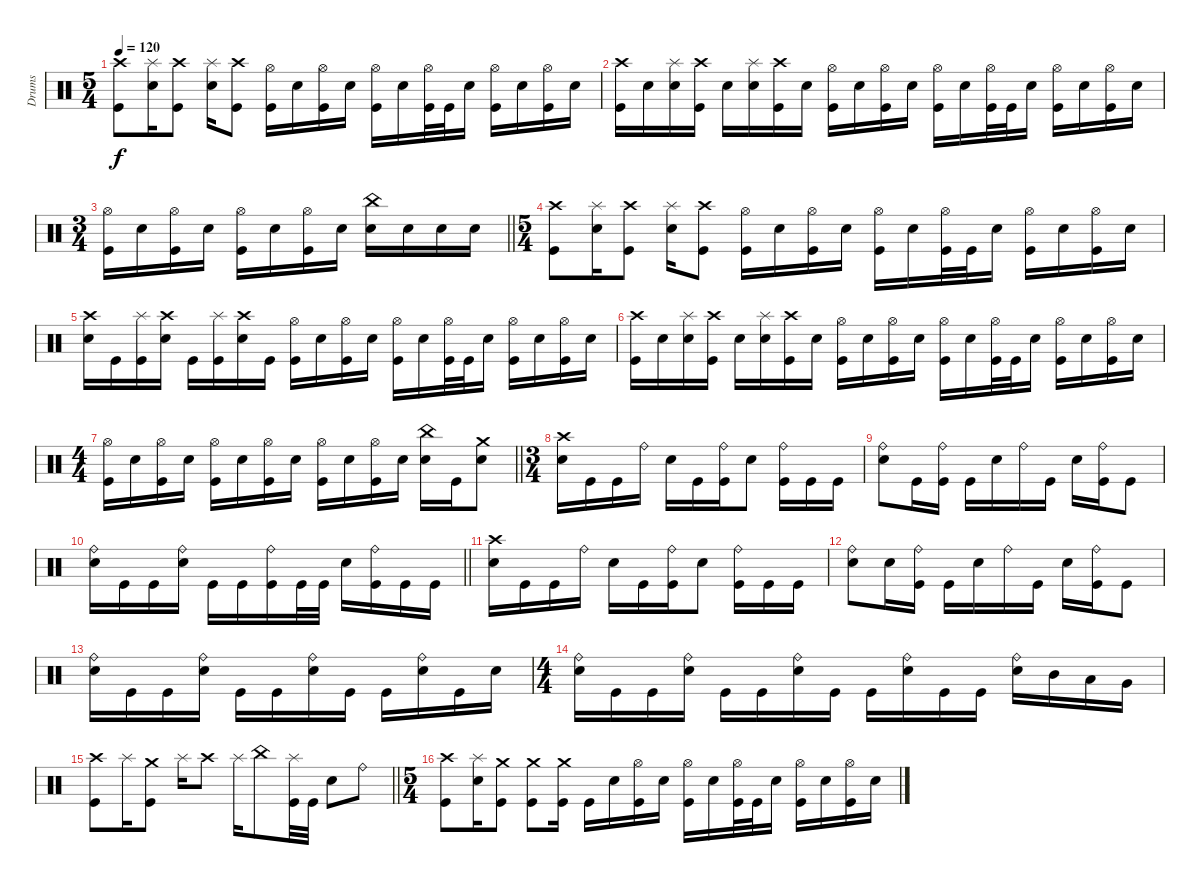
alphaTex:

\track ("Drums" "Drums") {instrument percussion}
\staff
\articulation defaults
\ts (5 4)
\tempo 120
\clef neutral
\ks c
("Crash high (hit)" "Kick (hit)").8{dy f} ("Splash (hit)" "Electric Snare (hit)").16 ("Crash high (hit)" "Kick (hit)").8 ("Splash (hit)" "Electric Snare (hit)").16 ("Crash high (hit)" "Kick (hit)").8 ("Hi-Hat (open)" "Kick (hit)").16 "Electric Snare (hit)".16 ("Hi-Hat (open)" "Kick (hit)").16 "Electric Snare (hit)".16 ("Hi-Hat (open)" "Kick (hit)").16 "Electric Snare (hit)".16 ("Hi-Hat (open)" "Kick (hit)").32 "Kick (hit)".32 "Electric Snare (hit)".16 ("Hi-Hat (open)" "Kick (hit)").16 "Electric Snare (hit)".16 ("Hi-Hat (open)" "Kick (hit)").16 "Electric Snare (hit)".16 |
("Crash high (hit)" "Kick (hit)").16 "Electric Snare (hit)".16 ("Splash (hit)" "Electric Snare (hit)").16 ("Crash high (hit)" "Kick (hit)").16 "Electric Snare (hit)".16 ("Splash (hit)" "Electric Snare (hit)").16 ("Crash high (hit)" "Kick (hit)").16 "Electric Snare (hit)".16 ("Hi-Hat (open)" "Kick (hit)").16 "Electric Snare (hit)".16 ("Hi-Hat (open)" "Kick (hit)").16 "Electric Snare (hit)".16 ("Hi-Hat (open)" "Kick (hit)").16 "Electric Snare (hit)".16 ("Hi-Hat (open)" "Kick (hit)").32 "Kick (hit)".32 "Electric Snare (hit)".16 ("Hi-Hat (open)" "Kick (hit)").16 "Electric Snare (hit)".16 ("Hi-Hat (open)" "Kick (hit)").16 "Electric Snare (hit)".16 |
\ts (3 4)
\barLineRight lightlight
("Hi-Hat (open)" "Kick (hit)").16 "Electric Snare (hit)".16 ("Hi-Hat (open)" "Kick (hit)").16 "Electric Snare (hit)".16 ("Hi-Hat (open)" "Kick (hit)").16 "Electric Snare (hit)".16 ("Hi-Hat (open)" "Kick (hit)").16 "Electric Snare (hit)".16 ("China (hit)" "Electric Snare (hit)").16 "Electric Snare (hit)".16 "Electric Snare (hit)".16 "Electric Snare (hit)".16 |
\ts (5 4)
("Crash high (hit)" "Kick (hit)").8 ("Splash (hit)" "Electric Snare (hit)").16 ("Crash high (hit)" "Kick (hit)").8 ("Splash (hit)" "Electric Snare (hit)").16 ("Crash high (hit)" "Kick (hit)").8 ("Hi-Hat (open)" "Kick (hit)").16 "Electric Snare (hit)".16 ("Hi-Hat (open)" "Kick (hit)").16 "Electric Snare (hit)".16 ("Hi-Hat (open)" "Kick (hit)").16 "Electric Snare (hit)".16 ("Hi-Hat (open)" "Kick (hit)").32 "Kick (hit)".32 "Electric Snare (hit)".16 ("Hi-Hat (open)" "Kick (hit)").16 "Electric Snare (hit)".16 ("Hi-Hat (open)" "Kick (hit)").16 "Electric Snare (hit)".16 |
("Crash high (hit)" "Electric Snare (hit)").16 "Kick (hit)".16 ("Splash (hit)" "Kick (hit)").16 ("Crash high (hit)" "Electric Snare (hit)").16 "Kick (hit)".16 ("Splash (hit)" "Kick (hit)").16 ("Crash high (hit)" "Electric Snare (hit)").16 "Kick (hit)".16 ("Hi-Hat (open)" "Kick (hit)").16 "Electric Snare (hit)".16 ("Hi-Hat (open)" "Kick (hit)").16 "Electric Snare (hit)".16 ("Hi-Hat (open)" "Kick (hit)").16 "Electric Snare (hit)".16 ("Hi-Hat (open)" "Kick (hit)").32 "Kick (hit)".32 "Electric Snare (hit)".16 ("Hi-Hat (open)" "Kick (hit)").16 "Electric Snare (hit)".16 ("Hi-Hat (open)" "Kick (hit)").16 "Electric Snare (hit)".16 |
("Crash high (hit)" "Kick (hit)").16 "Electric Snare (hit)".16 ("Splash (hit)" "Electric Snare (hit)").16 ("Crash high (hit)" "Kick (hit)").16 "Electric Snare (hit)".16 ("Splash (hit)" "Electric Snare (hit)").16 ("Crash high (hit)" "Kick (hit)").16 "Electric Snare (hit)".16 ("Hi-Hat (open)" "Kick (hit)").16 "Electric Snare (hit)".16 ("Hi-Hat (open)" "Kick (hit)").16 "Electric Snare (hit)".16 ("Hi-Hat (open)" "Kick (hit)").16 "Electric Snare (hit)".16 ("Hi-Hat (open)" "Kick (hit)").32 "Kick (hit)".32 "Electric Snare (hit)".16 ("Hi-Hat (open)" "Kick (hit)").16 "Electric Snare (hit)".16 ("Hi-Hat (open)" "Kick (hit)").16 "Electric Snare (hit)".16 |
\ts (4 4)
\barLineRight lightlight
("Hi-Hat (open)" "Kick (hit)").16 "Electric Snare (hit)".16 ("Hi-Hat (open)" "Kick (hit)").16 "Electric Snare (hit)".16 ("Hi-Hat (open)" "Kick (hit)").16 "Electric Snare (hit)".16 ("Hi-Hat (open)" "Kick (hit)").16 "Electric Snare (hit)".16 ("Hi-Hat (open)" "Kick (hit)").16 "Electric Snare (hit)".16 ("Hi-Hat (open)" "Kick (hit)").16 "Electric Snare (hit)".16 ("China (hit)" "Electric Snare (hit)").16 "Kick (hit)".16 ("Crash medium (hit)" "Electric Snare (hit)").8 |
\ts (3 4)
\section ("" "")
("Crash high (hit)" "Electric Snare (hit)").16 "Kick (hit)".16 "Kick (hit)".16 "Ride (bell)".16 "Electric Snare (hit)".16 "Kick (hit)".16 ("Ride (bell)" "Kick (hit)").16 "Electric Snare (hit)".8 ("Ride (bell)" "Kick (hit)").16 "Kick (hit)".16 "Kick (hit)".16 |
("Ride (bell)" "Electric Snare (hit)").8 "Kick (hit)".16 ("Ride (bell)" "Kick (hit)").16 "Kick (hit)".16 "Electric Snare (hit)".16 "Ride (bell)".16 "Kick (hit)".16 "Electric Snare (hit)".16 ("Ride (bell)" "Kick (hit)").16 "Kick (hit)".8 |
\barLineRight lightlight
("Ride (bell)" "Electric Snare (hit)").16 "Kick (hit)".16 "Kick (hit)".16 ("Ride (bell)" "Electric Snare (hit)").16 "Kick (hit)".16 "Kick (hit)".16 ("Ride (bell)" "Kick (hit)").16 "Kick (hit)".32 "Kick (hit)".32 "Electric Snare (hit)".16 ("Ride (bell)" "Kick (hit)").16 "Kick (hit)".16 "Kick (hit)".16 |
("Crash high (hit)" "Electric Snare (hit)").16 "Kick (hit)".16 "Kick (hit)".16 "Ride (bell)".16 "Electric Snare (hit)".16 "Kick (hit)".16 ("Ride (bell)" "Kick (hit)").16 "Electric Snare (hit)".8 ("Ride (bell)" "Kick (hit)").16 "Kick (hit)".16 "Kick (hit)".16 |
("Ride (bell)" "Electric Snare (hit)").8 "Electric Snare (hit)".16 ("Ride (bell)" "Kick (hit)").16 "Kick (hit)".16 "Electric Snare (hit)".16 "Ride (bell)".16 "Kick (hit)".16 "Electric Snare (hit)".16 ("Ride (bell)" "Kick (hit)").16 "Kick (hit)".8 |
("Ride (bell)" "Electric Snare (hit)").16 "Kick (hit)".16 "Kick (hit)".16 ("Ride (bell)" "Electric Snare (hit)").16 "Kick (hit)".16 "Kick (hit)".16 ("Ride (bell)" "Electric Snare (hit)").16 "Kick (hit)".16 "Kick (hit)".16 ("Ride (bell)" "Electric Snare (hit)").16 "Kick (hit)".16 "Electric Snare (hit)".16 |
\ts (4 4)
("Ride (bell)" "Electric Snare (hit)").16 "Kick (hit)".16 "Kick (hit)".16 ("Ride (bell)" "Electric Snare (hit)").16 "Kick (hit)".16 "Kick (hit)".16 ("Ride (bell)" "Electric Snare (hit)").16 "Kick (hit)".16 "Kick (hit)".16 ("Ride (bell)" "Electric Snare (hit)").16 "Kick (hit)".16 "Kick (hit)".16 ("Ride (bell)" "Electric Snare (hit)").16 "Mid Tom (hit)".16 "Low Tom (hit)".16 "Very Low Tom (hit)".16 |
\barLineRight lightlight
("Crash high (hit)" "Kick (hit)").8 "Splash (hit)".16 ("Crash medium (hit)" "Kick (hit)").8 "Splash (hit)".16 "Crash high (hit)".8 "Splash (hit)".16 "China (hit)".8 ("Splash (hit)" "Kick (hit)").32 "Kick (hit)".32 "Electric Snare (hit)".8 "Ride (bell)".8 |
\ts (5 4)
\section ("" "")
("Crash high (hit)" "Kick (hit)").8 ("Splash (hit)" "Electric Snare (hit)").16 ("Crash medium (hit)" "Kick (hit)").8 ("Crash medium (hit)" "Kick (hit)").8 ("Crash medium (hit)" "Kick (hit)").16 "Kick (hit)".16 "Electric Snare (hit)".16 ("Hi-Hat (open)" "Kick (hit)").16 "Electric Snare (hit)".16 ("Hi-Hat (open)" "Kick (hit)").16 "Electric Snare (hit)".16 ("Hi-Hat (open)" "Kick (hit)").32 "Kick (hit)".32 "Electric Snare (hit)".16 ("Hi-Hat (open)" "Kick (hit)").16 "Electric Snare (hit)".16 ("Hi-Hat (open)" "Kick (hit)").16 "Electric Snare (hit)".16
